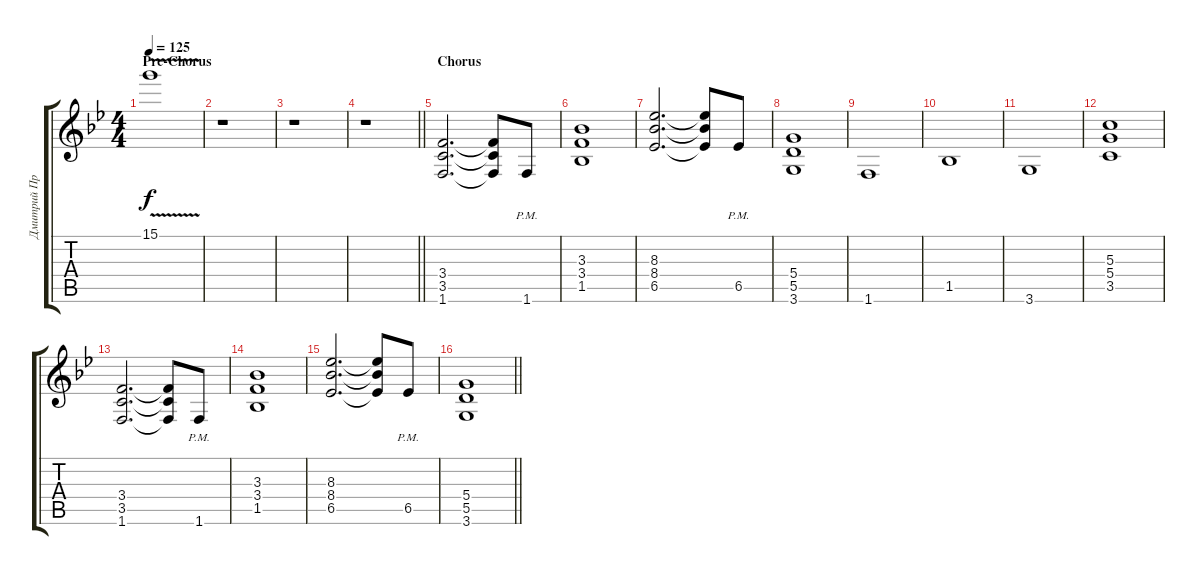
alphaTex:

\track ("Дмитрий Процко" "Дмитрий Пр") {instrument distortionguitar}
\staff {score tabs}
\tuning (E4 B3 G3 D3 A2 E2) {hide}
\ts (4 4)
\section ("" "Pre-Chorus")
\tempo 125
\clef g2
\ks bb
15.1{v}.1{dy f} |
r.1 |
r.1 |
\barLineRight lightlight
r.1{instrument distortionguitar} |
\section ("" "Chorus")
(3.4 3.5 1.6).2{d} (3.4{t} 3.5{t} 1.6{t}).8 1.6{pm}.8 |
(3.3 3.4 1.5).1 |
(8.3 8.4 6.5).2{d} (8.3{t} 8.4{t} 6.5{t}).8 6.5{pm}.8 |
(5.4 5.5 3.6).1 |
1.6.1 |
1.5.1 |
3.6.1 |
(5.3 5.4 3.5).1 |
(3.4 3.5 1.6).2{d} (3.4{t} 3.5{t} 1.6{t}).8 1.6{pm}.8 |
(3.3 3.4 1.5).1 |
(8.3 8.4 6.5).2{d} (8.3{t} 8.4{t} 6.5{t}).8 6.5{pm}.8 |
\barLineRight lightlight
(5.4 5.5 3.6).1
